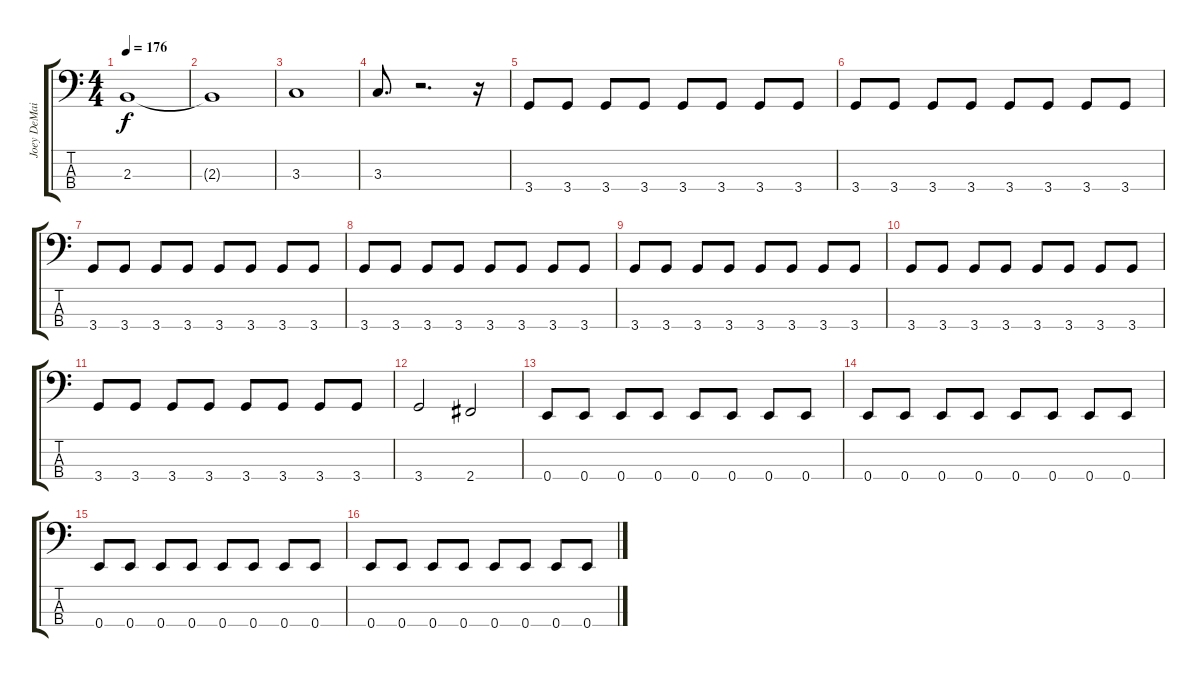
\track ("Joey DeMaio" "Joey DeMai") {instrument electricbasspick}
\staff {score tabs}
\tuning (G2 D2 A1 E1) {hide}
\ts (4 4)
\tempo 176
\clef f4
\ks c
2.3.1{dy f} |
2.3{t}.1 |
3.3.1 |
3.3.8{d} r.2{d} r.16 |
3.4.8 3.4.8 3.4.8 3.4.8 3.4.8 3.4.8 3.4.8 3.4.8 |
3.4.8 3.4.8 3.4.8 3.4.8 3.4.8 3.4.8 3.4.8 3.4.8 |
3.4.8 3.4.8 3.4.8 3.4.8 3.4.8 3.4.8 3.4.8 3.4.8 |
3.4.8 3.4.8 3.4.8 3.4.8 3.4.8 3.4.8 3.4.8 3.4.8 |
3.4.8 3.4.8 3.4.8 3.4.8 3.4.8 3.4.8 3.4.8 3.4.8 |
3.4.8 3.4.8 3.4.8 3.4.8 3.4.8 3.4.8 3.4.8 3.4.8 |
3.4.8 3.4.8 3.4.8 3.4.8 3.4.8 3.4.8 3.4.8 3.4.8 |
3.4.2 2.4.2 |
0.4.8 0.4.8 0.4.8 0.4.8 0.4.8 0.4.8 0.4.8 0.4.8 |
0.4.8 0.4.8 0.4.8 0.4.8 0.4.8 0.4.8 0.4.8 0.4.8 |
0.4.8 0.4.8 0.4.8 0.4.8 0.4.8 0.4.8 0.4.8 0.4.8 |
0.4.8 0.4.8 0.4.8 0.4.8 0.4.8 0.4.8 0.4.8 0.4.8
